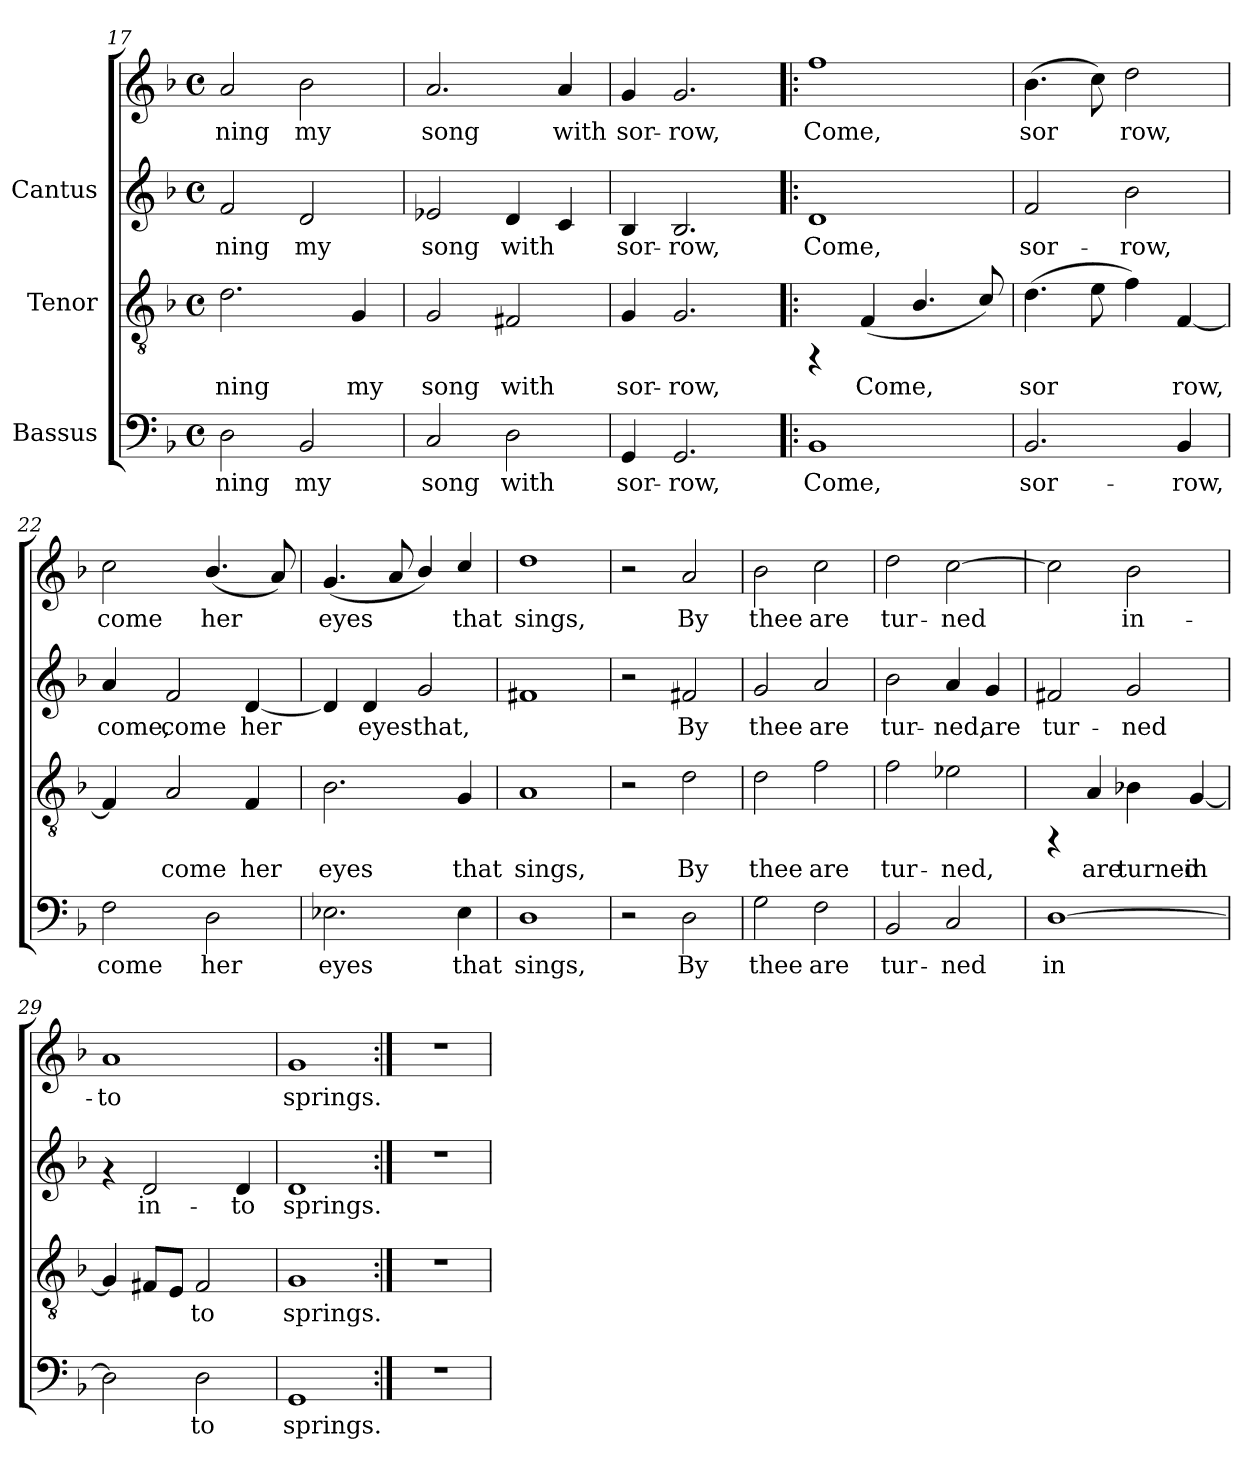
**kern	**text	**kern	**text	**kern	**text	**kern	**text
*part3	*part3	*part2	*part2	*part1	*part1	*part1	*part1
*staff4	*staff4	*staff3	*staff3	*staff2	*staff2	*staff1	*staff1
*I"Bassus	*	*I"Tenor	*	*I"Cantus	*	*	*
*clefF4	*	*clefGv2	*	*clefG2	*	*clefG2	*
*k[b-]	*	*k[b-]	*	*k[b-]	*	*k[b-]	*
*F:	*	*F:	*	*F:	*	*F:	*
*M4/4	*	*M4/4	*	*M4/4	*	*M4/4	*
*met(c)	*	*met(c)	*	*met(c)	*	*met(c)	*
=17	=17	=17	=17	=17	=17	=17	=17
!	!LO:LY:b:cj	!	!LO:LY:b:cj	!	!LO:LY:b:cj	!	!LO:LY:b:cj
2D\	-ning	2.d\	-ning	2f/	ning	2a/	-ning
!	!LO:LY:b:cj	!	!	!	!LO:LY:b:cj	!	!LO:LY:b:cj
2BB-/	my	.	.	2d/	my	2b-\	my
!	!	!	!LO:LY:b:cj	!	!	!	!
.	.	4G/	my	.	.	.	.
=18	=18	=18	=18	=18	=18	=18	=18
!	!LO:LY:b:cj	!	!LO:LY:b:cj	!	!LO:LY:b:cj	!	!LO:LY:b:cj
2C/	song	2G/	song	2e-X/	song	2.a/	song
!	!LO:LY:b:cj	!	!LO:LY:b:cj	!	!LO:LY:b:cj	!	!
2D\	with	2F#X/	with	4d/	with	.	.
!	!	!	!	!	!LO:LY:b:cj	!	!LO:LY:b:cj
.	.	.	.	4c/	.	4a/	with
=19	=19	=19	=19	=19	=19	=19	=19
!	!LO:LY:b:cj	!	!LO:LY:b:cj	!	!LO:LY:b:cj	!	!LO:LY:b:cj
4GG/	sor-	4G/	sor-	4B-/	sor-	4g/	sor-
!	!LO:LY:b:cj	!	!LO:LY:b:cj	!	!LO:LY:b:cj	!	!LO:LY:b:cj
2.GG/	-row,	2.G/	-row,	2.B-/	-row,	2.g/	-row,
!!LO:PB:g=z
=20!|:	=20!|:	=20!|:	=20!|:	=20!|:	=20!|:	=20!|:	=20!|:
!	!LO:LY:b:cj	!	!	!	!LO:LY:b:cj	!	!LO:LY:b:cj
1BB-	Come,	4rFF	.	1d	Come,	1ff	Come,
!	!	!	!LO:LY:b:cj	!	!	!	!
.	.	(<4F/	Come,	.	.	.	.
!	!	!	!LO:LY:b:cj	!	!	!	!
.	.	4.B-/	.	.	.	.	.
!	!	!	!LO:LY:b:cj	!	!	!	!
.	.	8c/)	.	.	.	.	.
=21	=21	=21	=21	=21	=21	=21	=21
!	!LO:LY:b:cj	!	!LO:LY:b:cj	!	!LO:LY:b:cj	!	!LO:LY:b:cj
2.BB-/	sor-	(>4.d\	sor-	2f/	sor-	(>4.b-\	sor-
!	!	!	!LO:LY:b:cj	!	!	!	!LO:LY:b:cj
.	.	8e\	-	.	.	8cc\)	-
!	!	!	!LO:LY:b:cj	!	!LO:LY:b:cj	!	!LO:LY:b:cj
.	.	4f\)	.	2b-\	-row,	2dd\	row,
!	!LO:LY:b:cj	!	!LO:LY:b:cj	!	!	!	!
4BB-/	-row,	[<4F/	row,	.	.	.	.
=22	=22	=22	=22	=22	=22	=22	=22
!	!LO:LY:b:cj	!	!LO:LY:b:cj	!	!LO:LY:b:cj	!	!LO:LY:b:cj
2F\	come	4F/]	.	4a/	come,	2cc\	come
!	!	!	!LO:LY:b:cj	!	!LO:LY:b:cj	!	!
.	.	2A/	come	2f/	come	.	.
!	!LO:LY:b:cj	!	!	!	!	!	!LO:LY:b:cj
2D\	her	.	.	.	.	(<4.b-/	her
!	!	!	!LO:LY:b:cj	!	!LO:LY:b:cj	!	!
.	.	4F/	her	[<4d/	her	.	.
!	!	!	!	!	!	!	!LO:LY:b:cj
.	.	.	.	.	.	8a/)	.
=23	=23	=23	=23	=23	=23	=23	=23
!	!LO:LY:b:cj	!	!LO:LY:b:cj	!	!LO:LY:b:cj	!	!LO:LY:b:cj
2.E-X\	eyes	2.B-\	eyes	4d/]	.	(<4.g/	eyes
!	!	!	!	!	!LO:LY:b:cj	!	!
.	.	.	.	4d/	eyes	.	.
!	!	!	!	!	!	!	!LO:LY:b:cj
.	.	.	.	.	.	8a/	.
!	!	!	!	!	!LO:LY:b:cj	!	!LO:LY:b:cj
.	.	.	.	2g/	that,	4b-/)	.
!	!LO:LY:b:cj	!	!LO:LY:b:cj	!	!	!	!LO:LY:b:cj
4E-\	that	4G/	that	.	.	4cc/	that
=24	=24	=24	=24	=24	=24	=24	=24
!	!LO:LY:b:cj	!	!LO:LY:b:cj	!	!	!	!LO:LY:b:cj
1D	sings,	1A	sings,	1f#X	.	1dd	sings,
=25	=25	=25	=25	=25	=25	=25	=25
2r	.	2r	.	2r	.	2r	.
!	!LO:LY:b:cj	!	!LO:LY:b:cj	!	!LO:LY:b:cj	!	!LO:LY:b:cj
2D\	By	2d\	By	2f#X/	By	2a/	By
!!LO:LB:g=z
=26	=26	=26	=26	=26	=26	=26	=26
!	!LO:LY:b:cj	!	!LO:LY:b:cj	!	!LO:LY:b:cj	!	!LO:LY:b:cj
2G\	thee	2d\	thee	2g/	thee	2b-\	thee
!	!LO:LY:b:cj	!	!LO:LY:b:cj	!	!LO:LY:b:cj	!	!LO:LY:b:cj
2F\	are	2f\	are	2a/	are	2cc\	are
=27	=27	=27	=27	=27	=27	=27	=27
!	!LO:LY:b:cj	!	!LO:LY:b:cj	!	!LO:LY:b:cj	!	!LO:LY:b:cj
2BB-/	tur-	2f\	tur-	2b-\	tur-	2dd\	tur-
!	!LO:LY:b:cj	!	!LO:LY:b:cj	!	!LO:LY:b:cj	!	!LO:LY:b:cj
2C/	-ned	2e-X\	-ned,	4a/	-ned,	[>2cc\	-ned
!	!	!	!	!	!LO:LY:b:cj	!	!
.	.	.	.	4g/	are	.	.
=28	=28	=28	=28	=28	=28	=28	=28
!	!LO:LY:b:cj	!	!	!	!LO:LY:b:cj	!	!LO:LY:b:cj
[>1D	in-	4rFF	.	2f#X/	-tur-	2cc\]	.
!	!	!	!LO:LY:b:cj	!	!	!	!
.	.	4A/	are	.	.	.	.
!	!	!	!LO:LY:b:cj	!	!LO:LY:b:cj	!	!LO:LY:b:cj
.	.	4B-X\	turned	2g/	-ned	2b-\	in-
!	!	!	!LO:LY:b:cj	!	!	!	!
.	.	[<4G/	in-	.	.	.	.
=29	=29	=29	=29	=29	=29	=29	=29
!	!LO:LY:b:cj	!	!LO:LY:b:cj	!	!	!	!LO:LY:b:cj
2D\]	-	4G/]	-	4rf	.	1a	to
!	!	!	!LO:LY:b:cj	!	!LO:LY:b:cj	!	!
.	.	8F#X/L	.	2d/	in-	.	.
!	!	!	!LO:LY:b:cj	!	!	!	!
.	.	8E/J	.	.	.	.	.
!	!LO:LY:b:cj	!	!LO:LY:b:cj	!	!	!	!
2D\	to	2F#/	to	.	.	.	.
!	!	!	!	!	!LO:LY:b:cj	!	!
.	.	.	.	4d/	-to	.	.
=30	=30	=30	=30	=30	=30	=30	=30
!	!LO:LY:b:cj	!	!LO:LY:b:cj	!	!LO:LY:b:cj	!	!LO:LY:b:cj
1GG	springs.	1G	springs.	1d	springs.	1g	springs.
=31:|!	=31:|!	=31:|!	=31:|!	=31:|!	=31:|!	=31:|!	=31:|!
1r	.	1r	.	1r	.	1r	.
=	=	=	=	=	=	=	=
*-	*-	*-	*-	*-	*-	*-	*-
